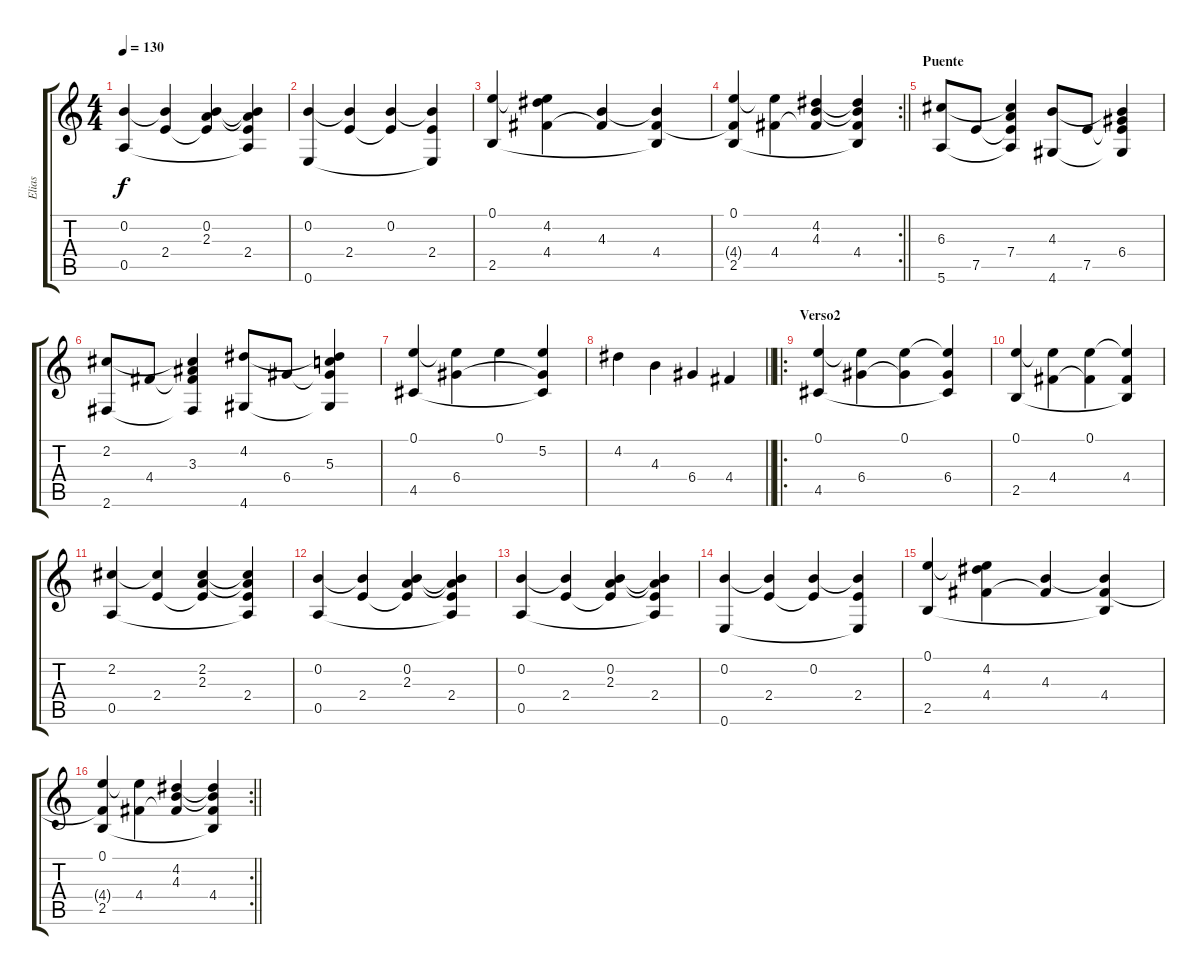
\track ("Elias" "Elias") {instrument acousticguitarsteel}
\staff {score tabs}
\tuning (E4 B3 G3 D3 A2 E2) {hide}
\ts (4 4)
\tempo 130
\clef g2
\ks c
(0.2 0.5).4{dy f} (0.2{t} 2.4).4 (0.2 2.3 2.4{t}).4 (0.2{t} 2.3{t} 2.4 0.5{t}).4 |
(0.2 0.6).4 (0.2{t} 2.4).4 (0.2 2.4{t}).4 (0.2{t} 2.4 0.6{t}).4 |
(0.1 2.5).4 (0.1{t} 4.2 4.4).4 (4.3 4.4{t}).4 (4.3{t} 4.4 2.5{t}).4 |
\rc 2
\barLineRight lightlight
(0.1 4.4{t} 2.5).4 (0.1{t} 4.4).4 (4.2 4.3 4.4{t}).4 (4.2{t} 4.3{t} 4.4 2.5{t}).4 |
\section ("" "Puente")
(6.3 5.6).8 7.5.8 (6.3{t} 7.4 7.5{t} 5.6{t}).4 (4.3 4.6).8 7.5.8 (4.3{t} 6.4 7.5{t} 4.6{t}).4 |
(2.2 2.6).8 4.4.8 (2.2{t} 3.3 4.4{t} 2.6{t}).4 (4.2 4.6).8 6.4.8 (4.2{t} 5.3 6.4{t} 4.6{t}).4 |
(0.1 4.5).4 (0.1{t} 6.4).4 0.1.4 (5.2 6.4{t} 4.5{t}).4 |
\barLineRight lightlight
4.2.4 4.3.4 6.4.4 4.4.4 |
\ro
\section ("" "Verso2")
(0.1 4.5).4 (0.1{t} 6.4).4 (0.1 6.4{t}).4 (0.1{t} 6.4 4.5{t}).4 |
(0.1 2.5).4 (0.1{t} 4.4).4 (0.1 4.4{t}).4 (0.1{t} 4.4 2.5{t}).4 |
(2.2 0.5).4 (2.2{t} 2.4).4 (2.2 2.3 2.4{t}).4 (2.2{t} 2.3{t} 2.4 0.5{t}).4 |
(0.2 0.5).4 (0.2{t} 2.4).4 (0.2 2.3 2.4{t}).4 (0.2{t} 2.3{t} 2.4 0.5{t}).4 |
(0.2 0.5).4 (0.2{t} 2.4).4 (0.2 2.3 2.4{t}).4 (0.2{t} 2.3{t} 2.4 0.5{t}).4 |
(0.2 0.6).4 (0.2{t} 2.4).4 (0.2 2.4{t}).4 (0.2{t} 2.4 0.6{t}).4 |
(0.1 2.5).4 (0.1{t} 4.2 4.4).4 (4.3 4.4{t}).4 (4.3{t} 4.4 2.5{t}).4 |
\rc 2
\barLineRight lightlight
(0.1 4.4{t} 2.5).4 (0.1{t} 4.4).4 (4.2 4.3 4.4{t}).4 (4.2{t} 4.3{t} 4.4 2.5{t}).4
